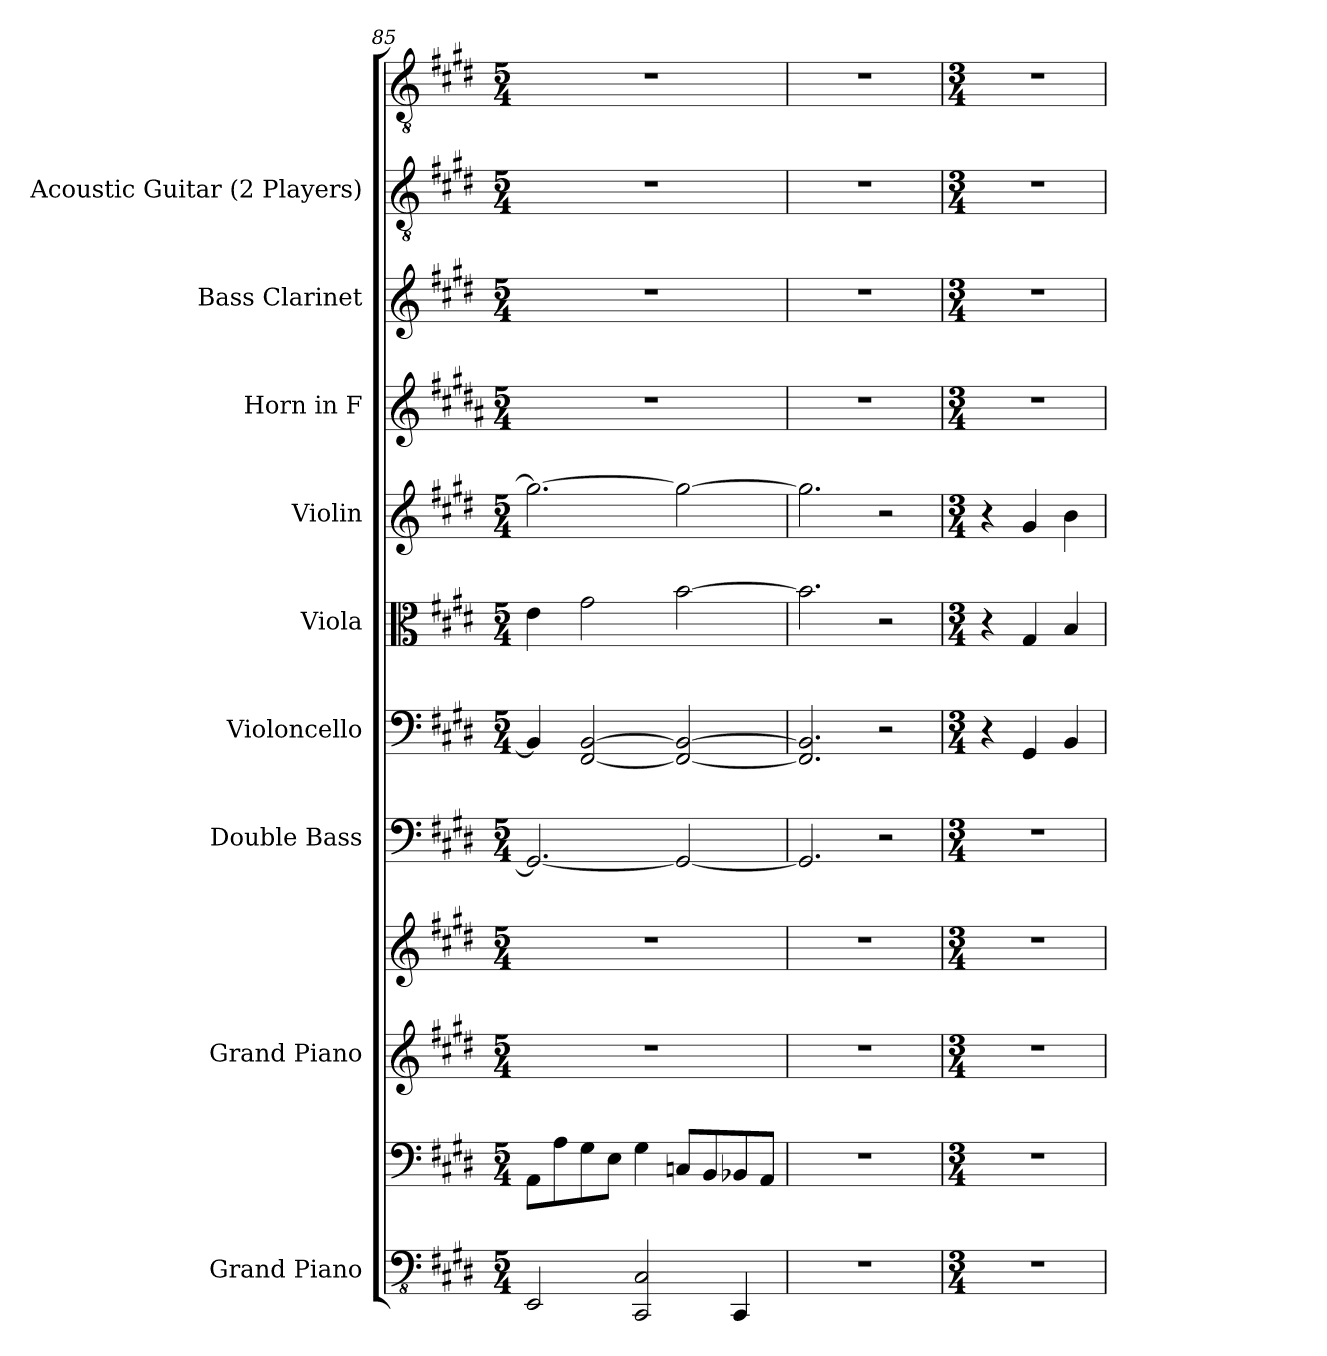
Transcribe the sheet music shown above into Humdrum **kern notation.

**kern	**kern	**kern	**kern	**kern	**kern	**kern	**kern	**kern	**kern	**kern	**kern
*part9	*part9	*part8	*part8	*part7	*part6	*part5	*part4	*part3	*part2	*part1	*part1
*staff12	*staff11	*staff10	*staff9	*staff8	*staff7	*staff6	*staff5	*staff4	*staff3	*staff2	*staff1
*I"Grand Piano	*	*I"Grand Piano	*	*I"Double Bass	*I"Violoncello	*I"Viola	*I"Violin	*I"Horn in F	*I"Bass Clarinet	*I"Acoustic Guitar (2 Players)	*
*I'Pno.	*	*I'Pno.	*	*I'Db.	*I'Vc.	*I'Vla.	*I'Vln.	*	*I'B. Cl.	*I'Guit.	*
*clefFv4	*clefF4	*clefG2	*clefG2	*clefF4	*clefF4	*clefC3	*clefG2	*clefG2	*clefG2	*clefGv2	*clefGv2
*	*	*	*	*ITrd7c12	*	*	*	*ITrd4c7	*ITrd8c14	*	*
*k[f#c#g#d#]	*k[f#c#g#d#]	*k[f#c#g#d#]	*k[f#c#g#d#]	*k[f#c#g#d#]	*k[f#c#g#d#]	*k[f#c#g#d#]	*k[f#c#g#d#]	*k[f#c#g#d#]	*k[f#c#g#d#]	*k[f#c#g#d#]	*k[f#c#g#d#]
*M5/4	*M5/4	*M5/4	*M5/4	*M5/4	*M5/4	*M5/4	*M5/4	*M5/4	*M5/4	*M5/4	*M5/4
=85	=85	=85	=85	=85	=85	=85	=85	=85	=85	=85	=85
2EEE/	8AA\L	4%5r	4%5r	2.GGG#/_	4BB/]	4e\	2.gg#\_	4%5r	4%5r	4%5r	4%5r
.	8A\	.	.	.	.	.	.	.	.	.	.
.	8G#\	.	.	.	[2FF#/ [2BB/	2g#\	.	.	.	.	.
.	8E\J	.	.	.	.	.	.	.	.	.	.
2CCC#/ 2CC#/	4G#\	.	.	.	.	.	.	.	.	.	.
.	8Cn/L	.	.	2GGG#/_	2FF#/_ 2BB/_	[2b\	2gg#\_	.	.	.	.
.	8BB/	.	.	.	.	.	.	.	.	.	.
4CCC#/	8BB-X/	.	.	.	.	.	.	.	.	.	.
.	8AA/J	.	.	.	.	.	.	.	.	.	.
=86	=86	=86	=86	=86	=86	=86	=86	=86	=86	=86	=86
4%5r	4%5r	4%5r	4%5r	2.GGG#/]	2.FF#/] 2.BB/]	2.b\]	2.gg#\]	4%5r	4%5r	4%5r	4%5r
.	.	.	.	2r	2r	2r	2r	.	.	.	.
!!LO:PB:g=z
=87	=87	=87	=87	=87	=87	=87	=87	=87	=87	=87	=87
*M3/4	*M3/4	*M3/4	*M3/4	*M3/4	*M3/4	*M3/4	*M3/4	*M3/4	*M3/4	*M3/4	*M3/4
2.r	2.r	2.r	2.r	2.r	4r	4r	4r	2.r	2.r	2.r	2.r
.	.	.	.	.	4GG#/	4G#/	4g#/	.	.	.	.
.	.	.	.	.	4BB/	4B/	4b\	.	.	.	.
=	=	=	=	=	=	=	=	=	=	=	=
*-	*-	*-	*-	*-	*-	*-	*-	*-	*-	*-	*-
